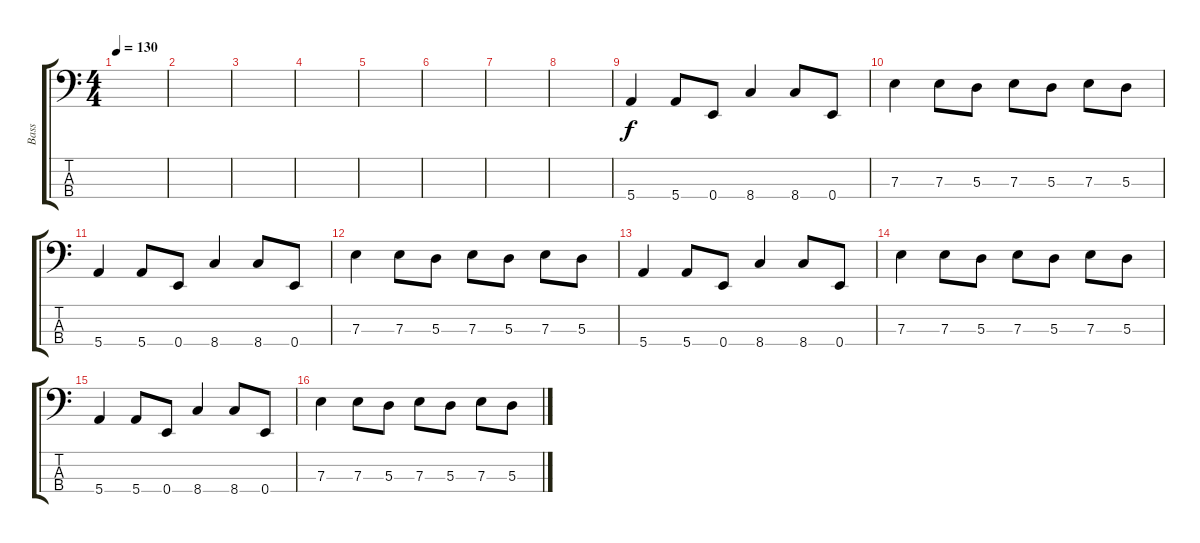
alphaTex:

\track ("Bass" "Bass") {instrument electricbasspick}
\staff {score tabs}
\tuning (G2 D2 A1 E1) {hide}
\ts (4 4)
\tempo 130
\clef f4
\ks c
|
|
|
|
|
|
|
|
5.4.4 5.4.8 0.4.8 8.4.4 8.4.8 0.4.8 |
7.3.4 7.3.8 5.3.8 7.3.8 5.3.8 7.3.8 5.3.8 |
5.4.4 5.4.8 0.4.8 8.4.4 8.4.8 0.4.8 |
7.3.4 7.3.8 5.3.8 7.3.8 5.3.8 7.3.8 5.3.8 |
5.4.4 5.4.8 0.4.8 8.4.4 8.4.8 0.4.8 |
7.3.4 7.3.8 5.3.8 7.3.8 5.3.8 7.3.8 5.3.8 |
5.4.4 5.4.8 0.4.8 8.4.4 8.4.8 0.4.8 |
7.3.4 7.3.8 5.3.8 7.3.8 5.3.8 7.3.8 5.3.8
